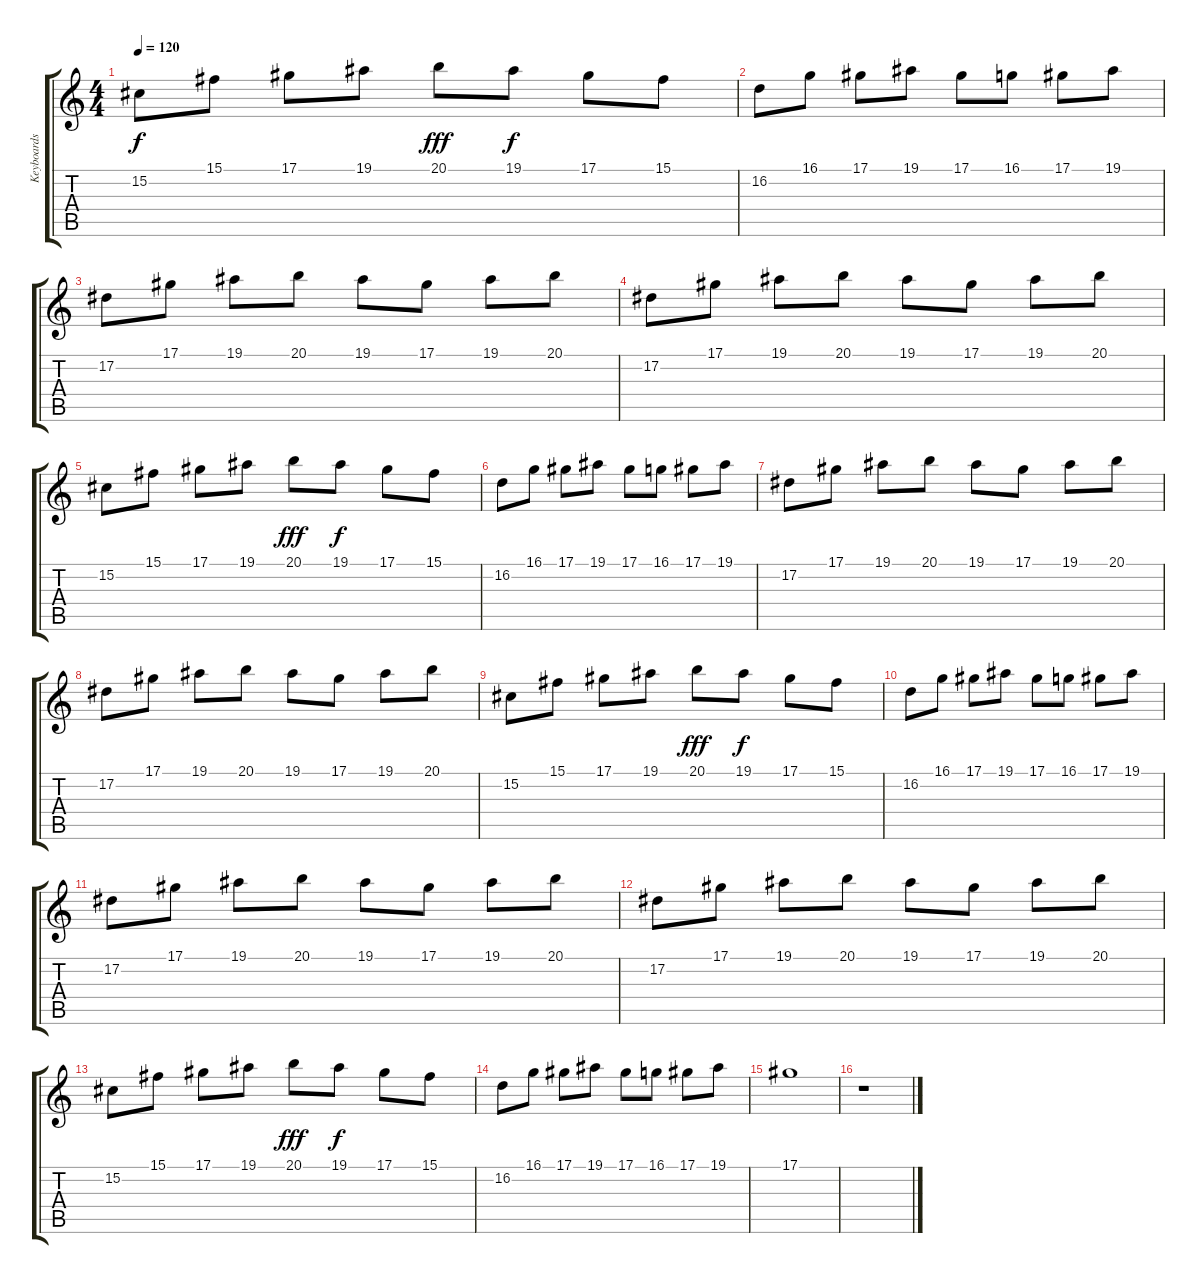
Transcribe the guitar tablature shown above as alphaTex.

\track ("Keyboards 1" "Keyboards ") {instrument brightacousticpiano}
\staff {score tabs}
\tuning (Eb4 Bb3 Gb3 Db3 Ab2 Eb2) {hide}
\ts (4 4)
\tempo 120
\clef g2
\ks c
15.2.8{dy f} 15.1.8 17.1.8 19.1.8 20.1.8{dy fff} 19.1.8{dy f} 17.1.8 15.1.8 |
16.2.8 16.1.8 17.1.8 19.1.8 17.1.8 16.1.8 17.1.8 19.1.8 |
17.2.8 17.1.8 19.1.8 20.1.8 19.1.8 17.1.8 19.1.8 20.1.8 |
17.2.8 17.1.8 19.1.8 20.1.8 19.1.8 17.1.8 19.1.8 20.1.8 |
15.2.8 15.1.8 17.1.8 19.1.8 20.1.8{dy fff} 19.1.8{dy f} 17.1.8 15.1.8 |
16.2.8 16.1.8 17.1.8 19.1.8 17.1.8 16.1.8 17.1.8 19.1.8 |
17.2.8 17.1.8 19.1.8 20.1.8 19.1.8 17.1.8 19.1.8 20.1.8 |
17.2.8 17.1.8 19.1.8 20.1.8 19.1.8 17.1.8 19.1.8 20.1.8 |
15.2.8 15.1.8 17.1.8 19.1.8 20.1.8{dy fff} 19.1.8{dy f} 17.1.8 15.1.8 |
16.2.8 16.1.8 17.1.8 19.1.8 17.1.8 16.1.8 17.1.8 19.1.8 |
17.2.8 17.1.8 19.1.8 20.1.8 19.1.8 17.1.8 19.1.8 20.1.8 |
17.2.8 17.1.8 19.1.8 20.1.8 19.1.8 17.1.8 19.1.8 20.1.8 |
15.2.8 15.1.8 17.1.8 19.1.8 20.1.8{dy fff} 19.1.8{dy f} 17.1.8 15.1.8 |
16.2.8 16.1.8 17.1.8 19.1.8 17.1.8 16.1.8 17.1.8 19.1.8 |
17.1.1 |
r.1
